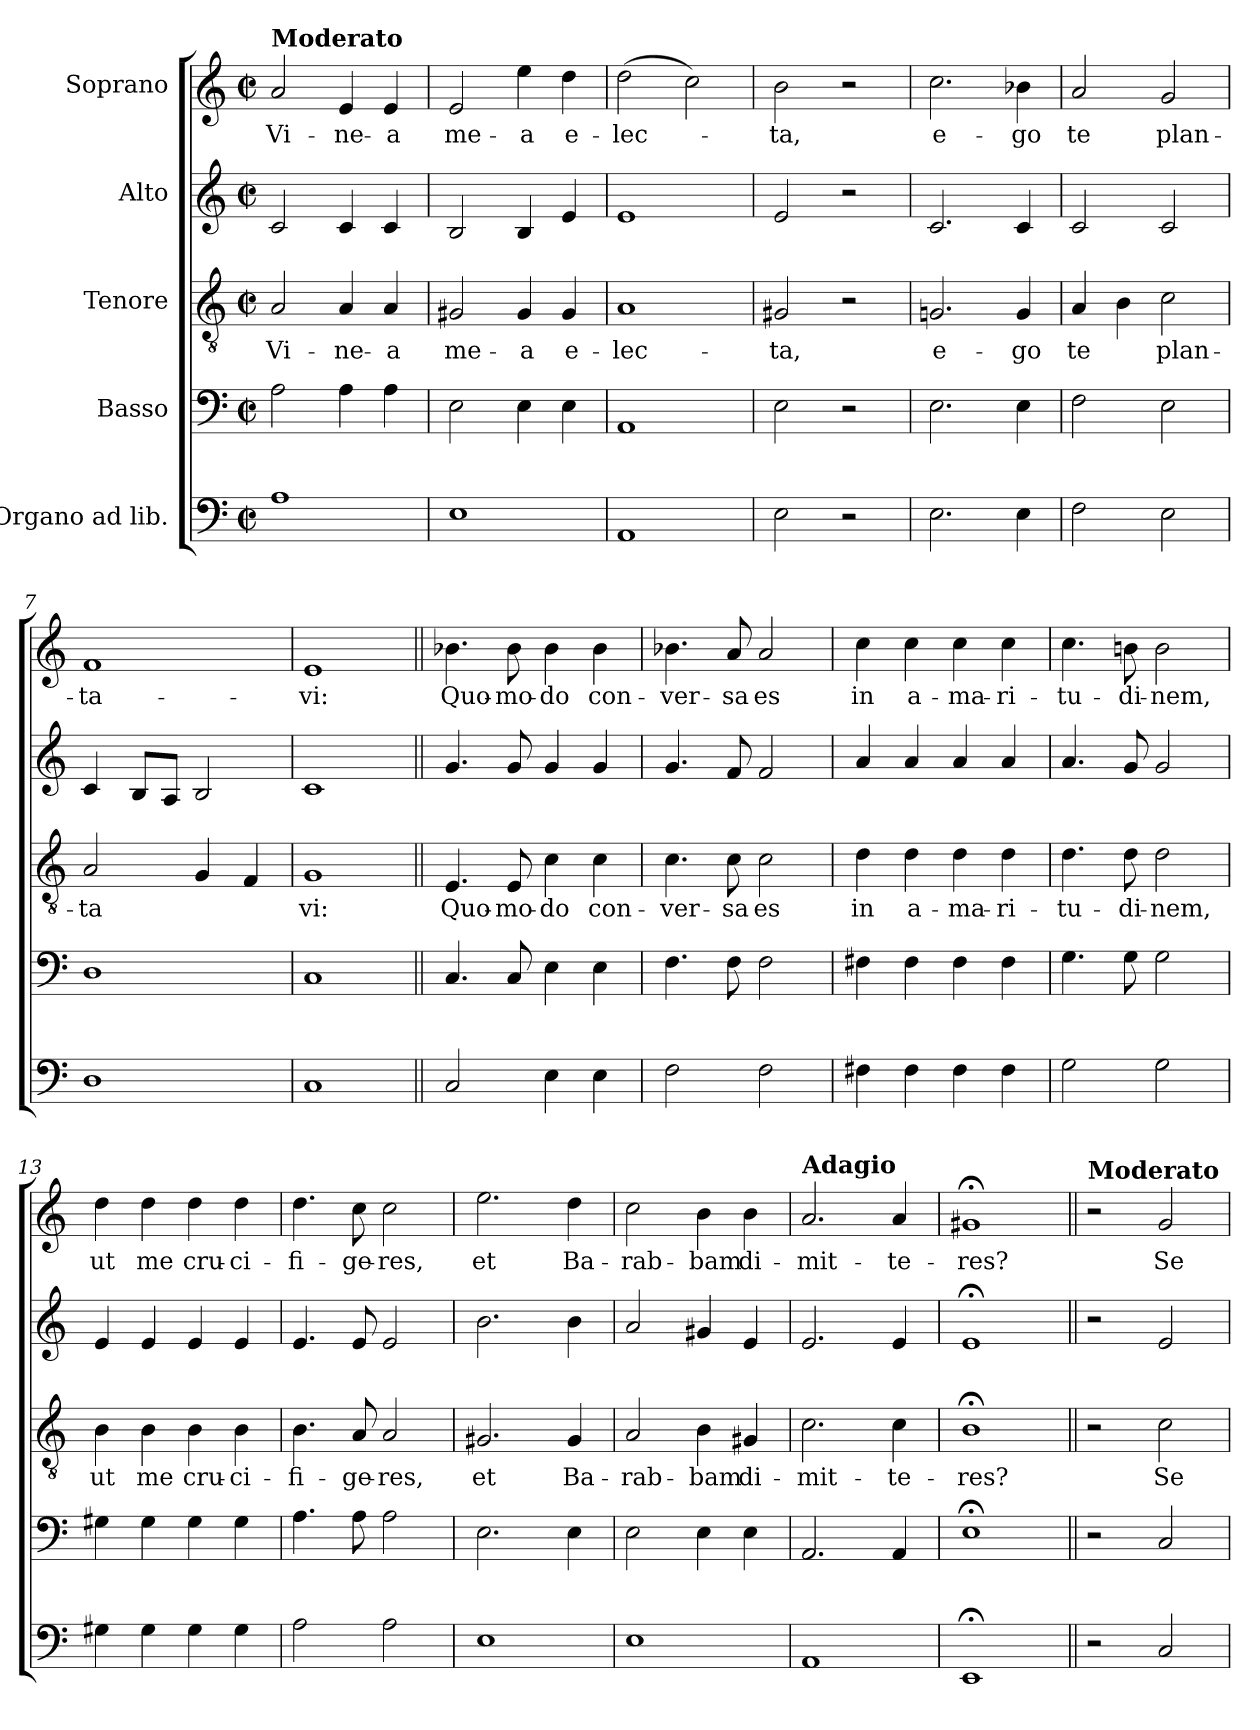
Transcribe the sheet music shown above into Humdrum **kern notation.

**kern	**kern	**kern	**text	**kern	**kern	**text
*part5	*part4	*part3	*part3	*part2	*part1	*part1
*staff5	*staff4	*staff3	*staff3	*staff2	*staff1	*staff1
*I"Organo ad lib.	*I"Basso	*I"Tenore	*	*I"Alto	*I"Soprano	*
*clefF4	*clefF4	*clefGv2	*	*clefG2	*clefG2	*
*k[]	*k[]	*k[]	*	*k[]	*k[]	*
*M2/2	*M2/2	*M2/2	*	*M2/2	*M2/2	*
*met(c|)	*met(c|)	*met(c|)	*	*met(c|)	*met(c|)	*
=1	=1	=1	=1	=1	=1	=1
!	!	!	!	!	!LO:TX:a:B:t=Moderato	!
1A	2A\	2A/	Vi-	2c/	2a/	Vi-
.	4A\	4A/	-ne-	4c/	4e/	-ne-
.	4A\	4A/	-a	4c/	4e/	-a
=2	=2	=2	=2	=2	=2	=2
1E	2E\	2G#X/	me-	2B/	2e/	me-
.	4E\	4G#/	-a	4B/	4ee\	-a
.	4E\	4G#/	e-	4e/	4dd\	e-
=3	=3	=3	=3	=3	=3	=3
1AA	1AA	1A	-lec-	1e	(2dd\	-lec-
.	.	.	.	.	2cc\)	.
=4	=4	=4	=4	=4	=4	=4
2E\	2E\	2G#X/	-ta,	2e/	2b\	-ta,
2r	2r	2r	.	2r	2r	.
=5	=5	=5	=5	=5	=5	=5
2.E\	2.E\	2.Gn/	e-	2.c/	2.cc\	e-
4E\	4E\	4G/	-go	4c/	4b-X\	-go
=6	=6	=6	=6	=6	=6	=6
2F\	2F\	4A/	te	2c/	2a/	te
.	.	4B\	.	.	.	.
2E\	2E\	2c\	plan-	2c/	2g/	plan-
!!LO:LB:g=z
=7	=7	=7	=7	=7	=7	=7
1D	1D	2A/	-ta	4c/	1f	-ta-
.	.	.	.	8B/L	.	.
.	.	.	.	8A/J	.	.
.	.	4G/	.	2B/	.	.
.	.	4F/	.	.	.	.
=8	=8	=8	=8	=8	=8	=8
1C	1C	1G	vi:	1c	1e	-vi:
=9||	=9||	=9||	=9||	=9||	=9||	=9||
2C/	4.C/	4.E/	Quo-	4.g/	4.b-X\	Quo-
.	8C/	8E/	-mo-	8g/	8b-\	-mo-
4E\	4E\	4c\	-do	4g/	4b-\	-do
4E\	4E\	4c\	con-	4g/	4b-\	con-
=10	=10	=10	=10	=10	=10	=10
2F\	4.F\	4.c\	-ver-	4.g/	4.b-X\	-ver-
.	8F\	8c\	-sa	8f/	8a/	-sa
2F\	2F\	2c\	es	2f/	2a/	es
=11	=11	=11	=11	=11	=11	=11
4F#X\	4F#X\	4d\	in	4a/	4cc\	in
4F#\	4F#\	4d\	a-	4a/	4cc\	a-
4F#\	4F#\	4d\	-ma-	4a/	4cc\	-ma-
4F#\	4F#\	4d\	-ri-	4a/	4cc\	-ri-
=12	=12	=12	=12	=12	=12	=12
2G\	4.G\	4.d\	-tu-	4.a/	4.cc\	-tu-
.	8G\	8d\	-di-	8g/	8bn\	-di-
2G\	2G\	2d\	-nem,	2g/	2b\	-nem,
!!LO:LB:g=z
=13	=13	=13	=13	=13	=13	=13
4G#X\	4G#X\	4B\	ut	4e/	4dd\	ut
4G#\	4G#\	4B\	me	4e/	4dd\	me
4G#\	4G#\	4B\	cru-	4e/	4dd\	cru-
4G#\	4G#\	4B\	-ci-	4e/	4dd\	-ci-
=14	=14	=14	=14	=14	=14	=14
2A\	4.A\	4.B\	-fi-	4.e/	4.dd\	-fi-
.	8A\	8A/	-ge-	8e/	8cc\	-ge-
2A\	2A\	2A/	-res,	2e/	2cc\	-res,
=15	=15	=15	=15	=15	=15	=15
1E	2.E\	2.G#X/	et	2.b\	2.ee\	et
.	4E\	4G#/	Ba-	4b\	4dd\	Ba-
=16	=16	=16	=16	=16	=16	=16
1E	2E\	2A/	-rab-	2a/	2cc\	-rab-
.	4E\	4B\	-bam	4g#X/	4b\	-bam
.	4E\	4G#X/	di-	4e/	4b\	di-
=17	=17	=17	=17	=17	=17	=17
!	!	!	!	!	!LO:TX:a:B:t=Adagio	!
1AA	2.AA/	2.c\	-mit-	2.e/	2.a/	-mit-
.	4AA/	4c\	-te-	4e/	4a/	-te-
=18	=18	=18	=18	=18	=18	=18
1EE;<	1E;<	1B;<	-res?	1e;<	1g#X;<	-res?
!!LO:PB:g=z
=19||	=19||	=19||	=19||	=19||	=19||	=19||
!	!	!	!	!	!LO:TX:a:B:t=Moderato	!
2r	2r	2r	.	2r	2r	.
2C/	2C/	2c\	Se-	2e/	2g/	Se-
=	=	=	=	=	=	=
*-	*-	*-	*-	*-	*-	*-
